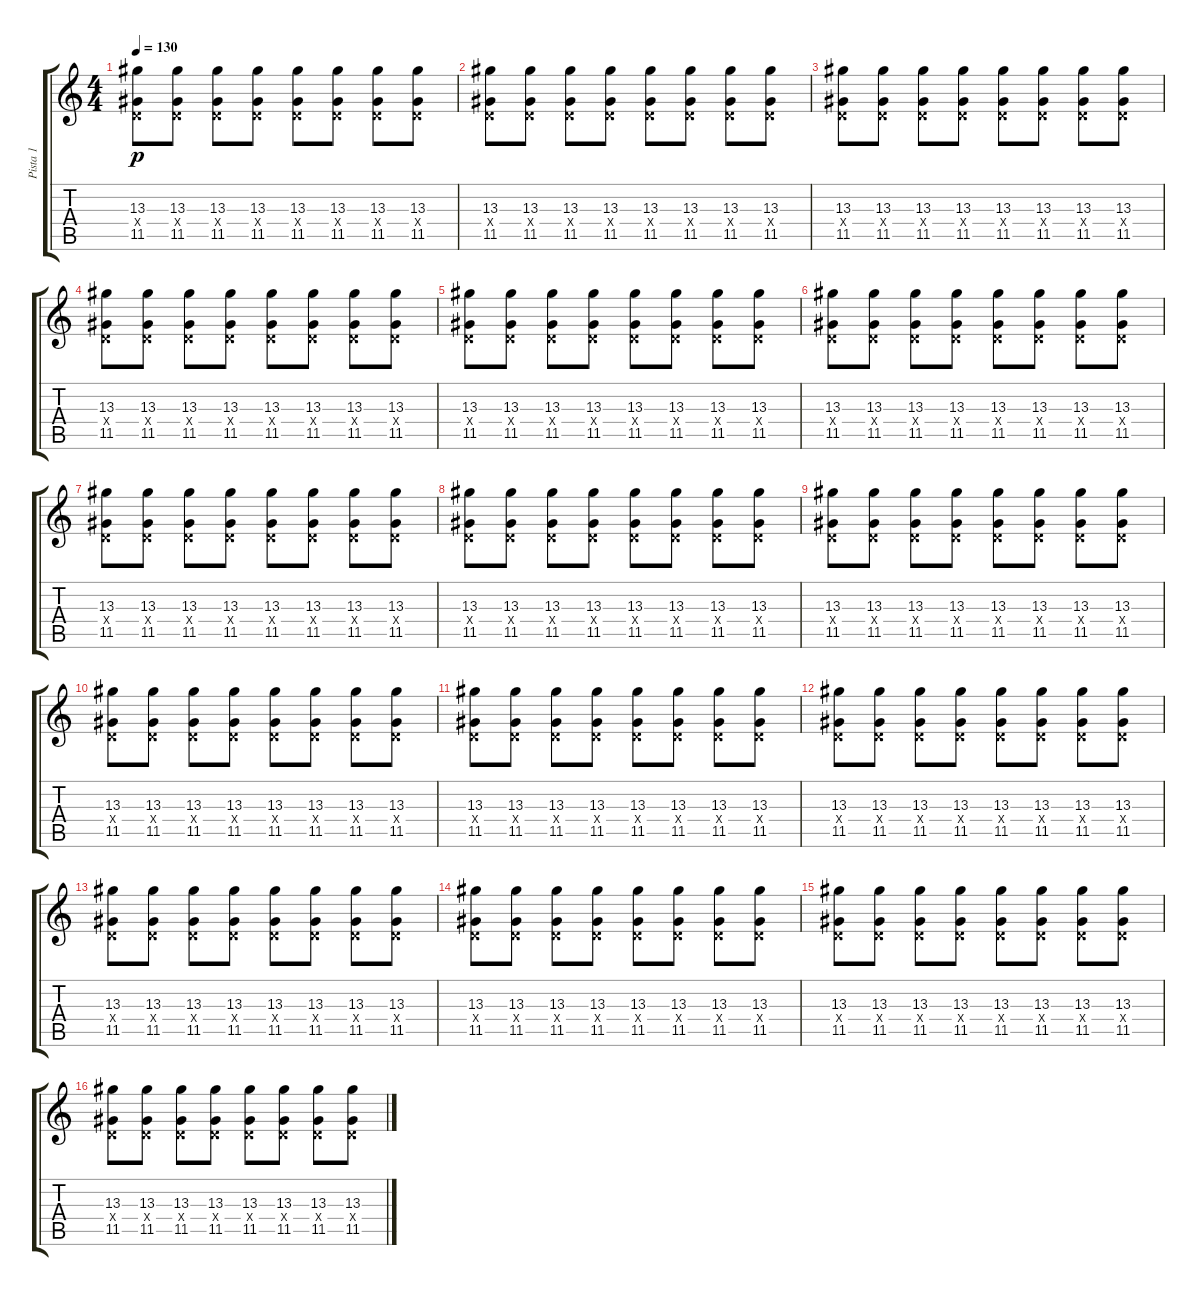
\track ("Pista 1" "Pista 1") {instrument electricguitarclean}
\staff {score tabs}
\tuning (E4 B3 G3 D3 A2 E2) {hide}
\ts (4 4)
\tempo 130
\clef g2
\ks c
(13.3 0.4{x} 11.5).8{dy p} (13.3 0.4{x} 11.5).8 (13.3 0.4{x} 11.5).8 (13.3 0.4{x} 11.5).8 (13.3 0.4{x} 11.5).8 (13.3 0.4{x} 11.5).8 (13.3 0.4{x} 11.5).8 (13.3 0.4{x} 11.5).8 |
(13.3 0.4{x} 11.5).8 (13.3 0.4{x} 11.5).8 (13.3 0.4{x} 11.5).8 (13.3 0.4{x} 11.5).8 (13.3 0.4{x} 11.5).8 (13.3 0.4{x} 11.5).8 (13.3 0.4{x} 11.5).8 (13.3 0.4{x} 11.5).8 |
(13.3 0.4{x} 11.5).8 (13.3 0.4{x} 11.5).8 (13.3 0.4{x} 11.5).8 (13.3 0.4{x} 11.5).8 (13.3 0.4{x} 11.5).8 (13.3 0.4{x} 11.5).8 (13.3 0.4{x} 11.5).8 (13.3 0.4{x} 11.5).8 |
(13.3 0.4{x} 11.5).8 (13.3 0.4{x} 11.5).8 (13.3 0.4{x} 11.5).8 (13.3 0.4{x} 11.5).8 (13.3 0.4{x} 11.5).8 (13.3 0.4{x} 11.5).8 (13.3 0.4{x} 11.5).8 (13.3 0.4{x} 11.5).8 |
(13.3 0.4{x} 11.5).8 (13.3 0.4{x} 11.5).8 (13.3 0.4{x} 11.5).8 (13.3 0.4{x} 11.5).8 (13.3 0.4{x} 11.5).8 (13.3 0.4{x} 11.5).8 (13.3 0.4{x} 11.5).8 (13.3 0.4{x} 11.5).8 |
(13.3 0.4{x} 11.5).8 (13.3 0.4{x} 11.5).8 (13.3 0.4{x} 11.5).8 (13.3 0.4{x} 11.5).8 (13.3 0.4{x} 11.5).8 (13.3 0.4{x} 11.5).8 (13.3 0.4{x} 11.5).8 (13.3 0.4{x} 11.5).8 |
(13.3 0.4{x} 11.5).8 (13.3 0.4{x} 11.5).8 (13.3 0.4{x} 11.5).8 (13.3 0.4{x} 11.5).8 (13.3 0.4{x} 11.5).8 (13.3 0.4{x} 11.5).8 (13.3 0.4{x} 11.5).8 (13.3 0.4{x} 11.5).8 |
(13.3 0.4{x} 11.5).8 (13.3 0.4{x} 11.5).8 (13.3 0.4{x} 11.5).8 (13.3 0.4{x} 11.5).8 (13.3 0.4{x} 11.5).8 (13.3 0.4{x} 11.5).8 (13.3 0.4{x} 11.5).8 (13.3 0.4{x} 11.5).8 |
(13.3 0.4{x} 11.5).8 (13.3 0.4{x} 11.5).8 (13.3 0.4{x} 11.5).8 (13.3 0.4{x} 11.5).8 (13.3 0.4{x} 11.5).8 (13.3 0.4{x} 11.5).8 (13.3 0.4{x} 11.5).8 (13.3 0.4{x} 11.5).8 |
(13.3 0.4{x} 11.5).8 (13.3 0.4{x} 11.5).8 (13.3 0.4{x} 11.5).8 (13.3 0.4{x} 11.5).8 (13.3 0.4{x} 11.5).8 (13.3 0.4{x} 11.5).8 (13.3 0.4{x} 11.5).8 (13.3 0.4{x} 11.5).8 |
(13.3 0.4{x} 11.5).8 (13.3 0.4{x} 11.5).8 (13.3 0.4{x} 11.5).8 (13.3 0.4{x} 11.5).8 (13.3 0.4{x} 11.5).8 (13.3 0.4{x} 11.5).8 (13.3 0.4{x} 11.5).8 (13.3 0.4{x} 11.5).8 |
(13.3 0.4{x} 11.5).8 (13.3 0.4{x} 11.5).8 (13.3 0.4{x} 11.5).8 (13.3 0.4{x} 11.5).8 (13.3 0.4{x} 11.5).8 (13.3 0.4{x} 11.5).8 (13.3 0.4{x} 11.5).8 (13.3 0.4{x} 11.5).8 |
(13.3 0.4{x} 11.5).8 (13.3 0.4{x} 11.5).8 (13.3 0.4{x} 11.5).8 (13.3 0.4{x} 11.5).8 (13.3 0.4{x} 11.5).8 (13.3 0.4{x} 11.5).8 (13.3 0.4{x} 11.5).8 (13.3 0.4{x} 11.5).8 |
(13.3 0.4{x} 11.5).8 (13.3 0.4{x} 11.5).8 (13.3 0.4{x} 11.5).8 (13.3 0.4{x} 11.5).8 (13.3 0.4{x} 11.5).8 (13.3 0.4{x} 11.5).8 (13.3 0.4{x} 11.5).8 (13.3 0.4{x} 11.5).8 |
(13.3 0.4{x} 11.5).8 (13.3 0.4{x} 11.5).8 (13.3 0.4{x} 11.5).8 (13.3 0.4{x} 11.5).8 (13.3 0.4{x} 11.5).8 (13.3 0.4{x} 11.5).8 (13.3 0.4{x} 11.5).8 (13.3 0.4{x} 11.5).8 |
(13.3 0.4{x} 11.5).8 (13.3 0.4{x} 11.5).8 (13.3 0.4{x} 11.5).8 (13.3 0.4{x} 11.5).8 (13.3 0.4{x} 11.5).8 (13.3 0.4{x} 11.5).8 (13.3 0.4{x} 11.5).8 (13.3 0.4{x} 11.5).8
